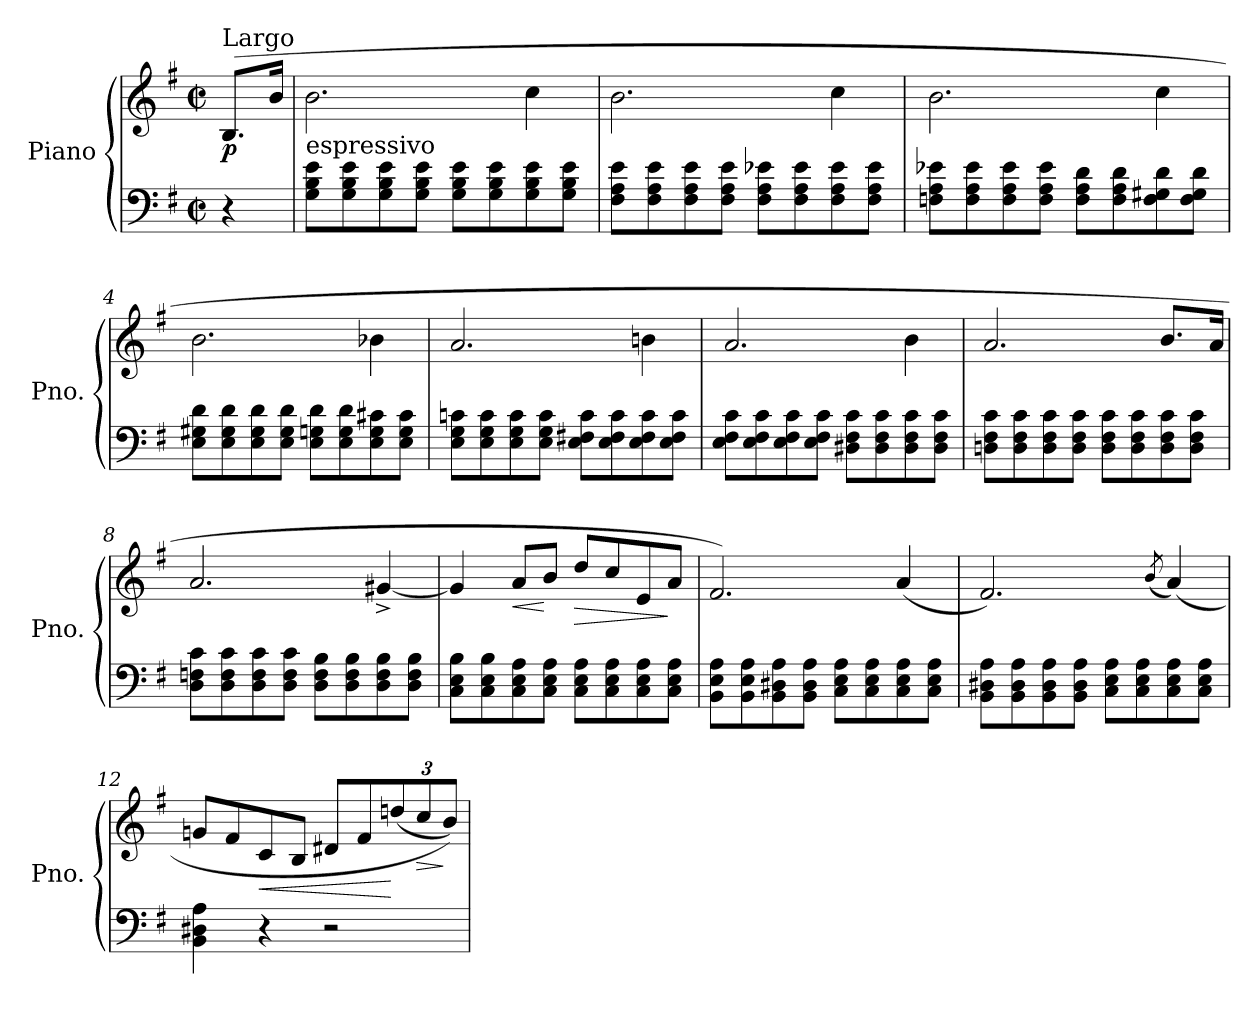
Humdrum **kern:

**kern	**kern	**dynam
*part1	*part1	*part1
*staff2	*staff1	*staff1/2
*I"Piano	*	*
*I'Pno.	*	*
*clefF4	*clefG2	*
*k[f#]	*k[f#]	*
*G:	*G:	*
*M2/2	*M2/2	*
*met(c|)	*met(c|)	*
=	=	=
!	!LO:TX:a:t=Largo	!
!	!	!LO:DY:b
4r	(8.B/L	p
.	16b/Jk	.
=1	=1	=1
!	!LO:TX:b:t=espressivo	!
8G\ 8B\ 8e\L	2.b\	.
8G\ 8B\ 8e\	.	.
8G\ 8B\ 8e\	.	.
8G\ 8B\ 8e\J	.	.
8G\ 8B\ 8e\L	.	.
8G\ 8B\ 8e\	.	.
8G\ 8B\ 8e\	4cc\	.
8G\ 8B\ 8e\J	.	.
=2	=2	=2
8F#\ 8A\ 8e\L	2.b\	.
8F#\ 8A\ 8e\	.	.
8F#\ 8A\ 8e\	.	.
8F#\ 8A\ 8e\J	.	.
8F#\ 8A\ 8e-X\L	.	.
8F#\ 8A\ 8e-\	.	.
8F#\ 8A\ 8e-\	4cc\	.
8F#\ 8A\ 8e-\J	.	.
=3	=3	=3
8Fn\ 8A\ 8e-X\L	2.b\	.
8F\ 8A\ 8e-\	.	.
8F\ 8A\ 8e-\	.	.
8F\ 8A\ 8e-\J	.	.
8F\ 8A\ 8d\L	.	.
8F\ 8A\ 8d\	.	.
8F\ 8G#X\ 8d\	4cc\	.
8F\ 8G#\ 8d\J	.	.
!!LO:LB:g=z
=4	=4	=4
8E\ 8G#X\ 8d\L	2.b\	.
8E\ 8G#\ 8d\	.	.
8E\ 8G#\ 8d\	.	.
8E\ 8G#\ 8d\J	.	.
8E\ 8Gn\ 8d\L	.	.
8E\ 8G\ 8d\	.	.
8E\ 8G\ 8c#X\	4b-X\	.
8E\ 8G\ 8c#\J	.	.
=5	=5	=5
8E\ 8G\ 8cn\L	2.a/	.
8E\ 8G\ 8c\	.	.
8E\ 8G\ 8c\	.	.
8E\ 8G\ 8c\J	.	.
8E\ 8F#X\ 8c\L	.	.
8E\ 8F#\ 8c\	.	.
8E\ 8F#\ 8c\	4bn\	.
8E\ 8F#\ 8c\J	.	.
=6	=6	=6
8E\ 8F#\ 8c\L	2.a/	.
8E\ 8F#\ 8c\	.	.
8E\ 8F#\ 8c\	.	.
8E\ 8F#\ 8c\J	.	.
8D#X\ 8F#\ 8c\L	.	.
8D#\ 8F#\ 8c\	.	.
8D#\ 8F#\ 8c\	4b\	.
8D#\ 8F#\ 8c\J	.	.
!!LO:LB:g=z
=7	=7	=7
8Dn\ 8F#\ 8c\L	2.a/	.
8D\ 8F#\ 8c\	.	.
8D\ 8F#\ 8c\	.	.
8D\ 8F#\ 8c\J	.	.
8D\ 8F#\ 8c\L	.	.
8D\ 8F#\ 8c\	.	.
8D\ 8F#\ 8c\	8.b/L	.
8D\ 8F#\ 8c\J	.	.
.	16a/Jk	.
=8	=8	=8
8D\ 8Fn\ 8c\L	2.a/	.
8D\ 8F\ 8c\	.	.
8D\ 8F\ 8c\	.	.
8D\ 8F\ 8c\J	.	.
8D\ 8F\ 8B\L	.	.
8D\ 8F\ 8B\	.	.
8D\ 8F\ 8B\	[4g#X^/	.
8D\ 8F\ 8B\J	.	.
=9	=9	=9
8C\ 8E\ 8B\L	4g#/]	.
8C\ 8E\ 8B\	.	.
!	!	!LO:HP:b
8C\ 8E\ 8A\	8a/L	<
8C\ 8E\ 8A\J	8b/J	[
!	!	!LO:HP:b
8C\ 8E\ 8A\L	8dd/L	>
8C\ 8E\ 8A\	8cc/	.
8C\ 8E\ 8A\	8e/	.
8C\ 8E\ 8A\J	8a/J	]
=10	=10	=10
8BB\ 8E\ 8A\L	2.f#/)	.
8BB\ 8E\ 8A\	.	.
8BB\ 8D#X\ 8A\	.	.
8BB\ 8D#\ 8A\J	.	.
8C\ 8E\ 8A\L	.	.
8C\ 8E\ 8A\	.	.
8C\ 8E\ 8A\	(4a/	.
8C\ 8E\ 8A\J	.	.
!!LO:LB:g=z
=11	=11	=11
8BB\ 8D#X\ 8A\L	2.f#/)	.
8BB\ 8D#\ 8A\	.	.
8BB\ 8D#\ 8A\	.	.
8BB\ 8D#\ 8A\J	.	.
8C\ 8E\ 8A\L	.	.
8C\ 8E\ 8A\	.	.
.	(8qb/	.
8C\ 8E\ 8A\	(4a/)	.
8C\ 8E\ 8A\J	.	.
=12	=12	=12
4BB\ 4D#X\ 4A\	8gn/L	.
.	8f#/	.
!	!	!LO:HP:b
4r	8c/	<
.	8B/J	.
2r	8d#X/L	.
.	8f#/	.
*	*Xbrackettup	*
.	(12ddn/	[
!	!	!LO:HP:b
.	12cc/	>
.	12b/J))	]
=	=	=
*-	*-	*-
